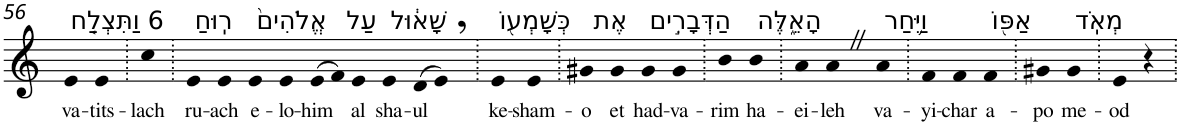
**kern	**text
*part1	*part1
*staff1	*staff1
*I"Piano	*
*I'Pno	*
!!LO:PB:g=z
*clefG2	*
*k[]	*
=56	=56
!LO:TX:a:t=6 וַתִּצְלַ֤ח	!
!	!LO:LY:b
4e	va-
!	!LO:LY:b
4e	-tits-
=57.	=57.
!	!LO:LY:b
4cc	-lach
=58.	=58.
!LO:TX:a:t=רֽוּחַ	!
!	!LO:LY:b
4e	ru-
!	!LO:LY:b
4e	-ach
!LO:TX:a:t=אֱלֹהִים֙	!
!	!LO:LY:b
4e	e-
!	!LO:LY:b
4e	-lo-
!	!LO:LY:b
(>8e	-him
8f)	.
!LO:TX:a:t=עַל	!
!	!LO:LY:b
4e	al
!LO:TX:a:t=שָׁא֔וּל	!
!	!LO:LY:b
4e	sha-
!	!LO:LY:b
(>8d	-ul
8e,)	.
=59.	=59.
!LO:TX:a:t=כְּשָׁמְע֖וֹ	!
!	!LO:LY:b
4e	ke-
!	!LO:LY:b
4e	-sham-
=60.	=60.
!	!LO:LY:b
4g#X	-o
!LO:TX:a:t=אֶת	!
!	!LO:LY:b
4g#	et
!LO:TX:a:t=הַדְּבָרִ֣ים	!
!	!LO:LY:b
4g#	had-
!	!LO:LY:b
4g#	-va-
=61.	=61.
!	!LO:LY:b
4b	-rim
!LO:TX:a:t=הָאֵ֑לֶּה	!
!	!LO:LY:b
4b	ha-
=62.	=62.
!	!LO:LY:b
4a	-ei-
!	!LO:LY:b
4aZ	-leh
!LO:TX:a:t=וַיִּ֥חַר	!
!	!LO:LY:b
4a	va-
=63.	=63.
!	!LO:LY:b
4f	-yi-
!	!LO:LY:b
4f	-char
!LO:TX:a:t=אַפּ֖וֹ	!
!	!LO:LY:b
4f	a-
=64.	=64.
!	!LO:LY:b
4g#X	-po
!LO:TX:a:t=מְאֹֽד	!
!	!LO:LY:b
4g#	me-
=65.	=65.
!	!LO:LY:b
4e	-od
4r	.
=.	=.
*-	*-
